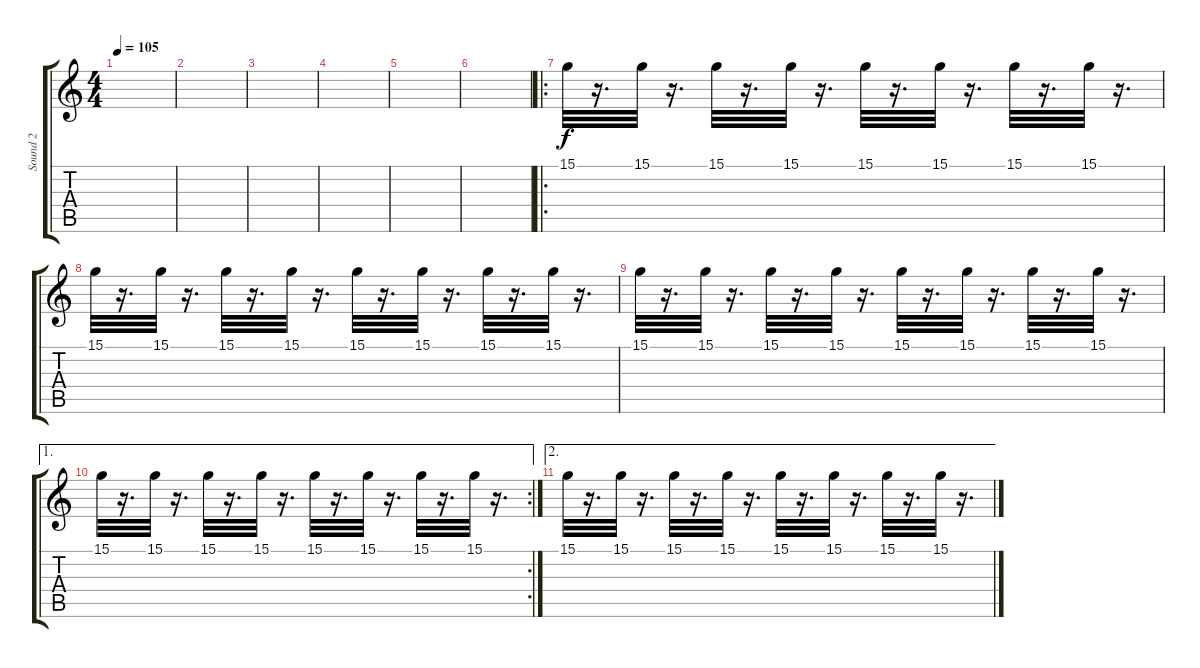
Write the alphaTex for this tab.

\track ("Sound 2" "Sound 2") {instrument stringensemble1}
\staff {score tabs}
\tuning (E4 B3 G3 D3 A2 E2) {hide}
\ts (4 4)
\tempo 105
\clef g2
\ks c
|
|
|
|
|
|
\ro
15.1.32 r.16{d} 15.1.32 r.16{d} 15.1.32 r.16{d} 15.1.32 r.16{d} 15.1.32 r.16{d} 15.1.32 r.16{d} 15.1.32 r.16{d} 15.1.32 r.16{d} |
15.1.32 r.16{d} 15.1.32 r.16{d} 15.1.32 r.16{d} 15.1.32 r.16{d} 15.1.32 r.16{d} 15.1.32 r.16{d} 15.1.32 r.16{d} 15.1.32 r.16{d} |
15.1.32 r.16{d} 15.1.32 r.16{d} 15.1.32 r.16{d} 15.1.32 r.16{d} 15.1.32 r.16{d} 15.1.32 r.16{d} 15.1.32 r.16{d} 15.1.32 r.16{d} |
\ae 1
\rc 2
15.1.32 r.16{d} 15.1.32 r.16{d} 15.1.32 r.16{d} 15.1.32 r.16{d} 15.1.32 r.16{d} 15.1.32 r.16{d} 15.1.32 r.16{d} 15.1.32 r.16{d} |
\ae 2
15.1.32 r.16{d} 15.1.32 r.16{d} 15.1.32 r.16{d} 15.1.32 r.16{d} 15.1.32 r.16{d} 15.1.32 r.16{d} 15.1.32 r.16{d} 15.1.32 r.16{d}
